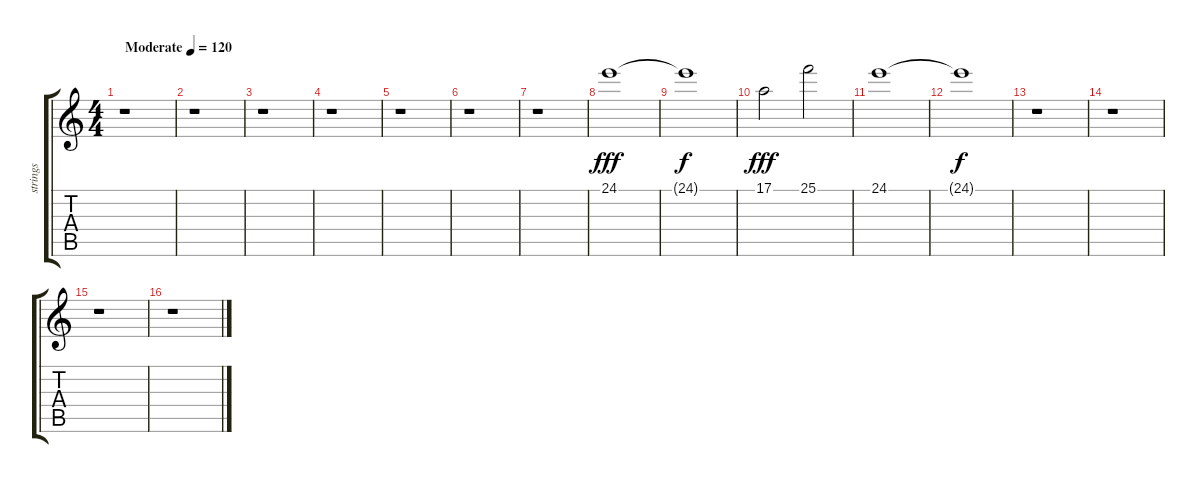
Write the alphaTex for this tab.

\track ("strings" "strings") {instrument stringensemble1}
\staff {score tabs}
\tuning (E4 B3 G3 D3 A2 E2) {hide}
\ts (4 4)
\tempo (120 "Moderate")
\clef g2
\ks c
r.1{dy fff instrument stringensemble1} |
r.1 |
r.1 |
r.1 |
r.1 |
r.1 |
r.1 |
24.1.1 |
24.1{t}.1{dy f} |
17.1.2{dy fff volume 12} 25.1.2 |
24.1.1 |
24.1{t}.1{dy f} |
r.1 |
r.1 |
r.1 |
r.1
